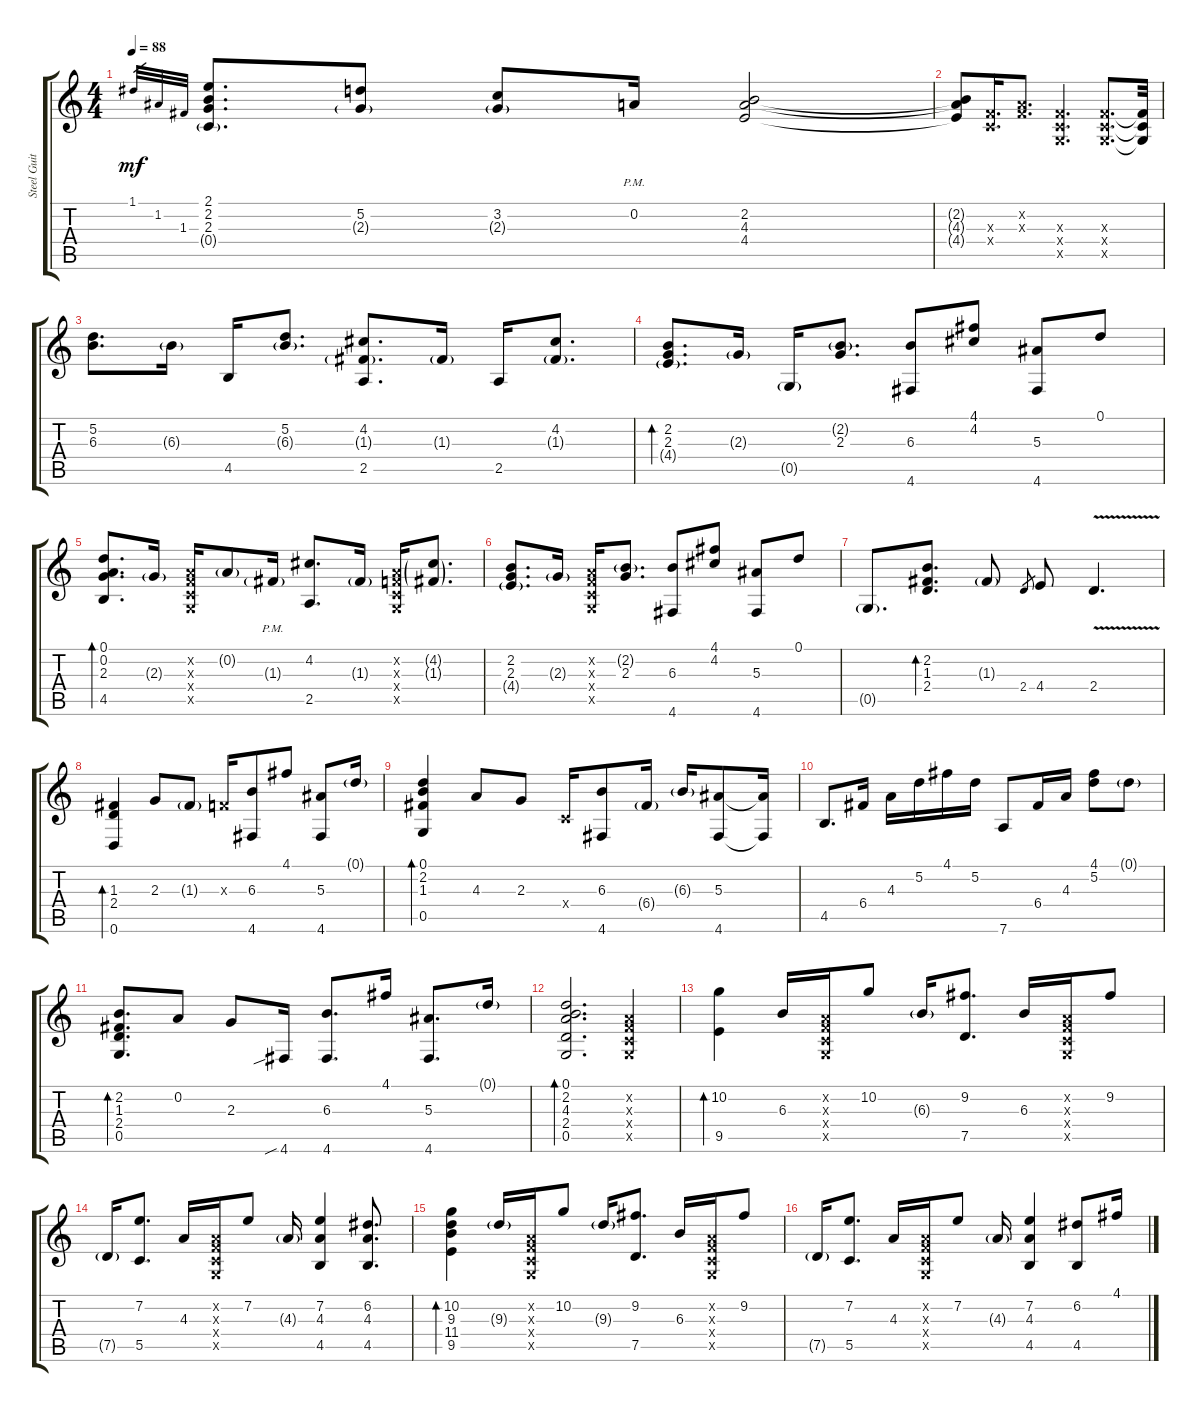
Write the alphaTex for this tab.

\track ("Steel Guitar" "Steel Guit") {instrument acousticguitarsteel}
\staff {score tabs}
\tuning (D4 A3 F3 C3 G2 D2) {hide}
\ts (4 4)
\tempo 88
\clef g2
\ks c
1.1.32{gr dy mf} 1.2.32{gr} 1.3.32{gr} (2.1 2.2 2.3 0.4{g}).8{d} (5.2 2.3{g}).8 (3.2 2.3{g}).8 0.2{pm}.16 (2.2 4.3 4.4).2 |
(2.2{t} 4.3{t} 4.4{t}).8 (0.3{x} 0.4{x}).16{d} (0.2{x} 0.3{x}).8{d} (0.3{x} 0.4{x} 0.5{x}).4{d} (0.3{x} 0.4{x} 0.5{x}).8{d} (0.3{t} 0.4{t} 0.5{t}).32 |
(5.2 6.3).8{d} 6.3{g}.16 4.5.16 (5.2 6.3{g}).8{d} (4.2 1.3{g} 2.5).8{d} 1.3{g}.16 2.5.16 (4.2 1.3{g}).8{d} |
(2.2 2.3 4.4{g}).8{d bd 60} 2.3{g}.16 0.5{g}.16 (2.2{g} 2.3).8{d} (6.3 4.6).8 (4.1 4.2).8 (5.3 4.6).8 0.1.8 |
(0.1 0.2 2.3 4.5).8{d bd 60} 2.3{g}.16 (0.2{x} 0.3{x} 0.4{x} 0.5{x}).16 0.2{g}.8 1.3{g pm}.16 (4.2 2.5).8{d} 1.3{g}.16 (0.2{x} 0.3{x} 0.4{x} 0.5{x}).16 (4.2{g} 1.3{g}).8{d} |
(2.2 2.3 4.4{g}).8{d} 2.3{g}.16 (0.2{x} 0.3{x} 0.4{x} 0.5{x}).16 (2.2{g} 2.3).8{d} (6.3 4.6).8 (4.1 4.2).8 (5.3 4.6).8 0.1.8 |
0.5{g}.8{d} (2.2 1.3 2.4).8{d bd 120} 1.3{g}.8 2.4.8{gr} 4.4.8 2.4{v}.4{d} |
(1.3 2.4 0.6).4{bd 120} 2.3.8 1.3{g}.8 0.3{x}.16 (6.3 4.6).8 4.1.8 (5.3 4.6).8 0.1{g}.16 |
(0.1 2.2 1.3 0.5).4{bd 120} 4.3.8 2.3.8 0.4{x}.16 (6.3 4.6).8 6.4{g}.16 6.3{g}.16 (5.3 4.6).8 (5.3{t} 4.6{t}).16 |
4.5.8{d} 6.4.16 4.3.16 5.2.16 4.1.16 5.2.16 7.6.8 6.4.16 4.3.16 (4.1 5.2).8 0.1{g}.8 |
(2.2 1.3 2.4 0.5).8{d bd 60} 0.2.8 2.3.8 4.6{sib}.16 (6.3 4.6).8{d} 4.1.16 (5.3 4.6).8{d} 0.1{g}.16 |
(0.1 2.2 4.3 2.4 0.5).2{d bd 240} (0.2{x} 0.3{x} 0.4{x} 0.5{x}).4 |
(10.2 9.5).4{bd 60} 6.3.16 (0.2{x} 0.3{x} 0.4{x} 0.5{x}).16 10.2.8 6.3{g}.16 (9.2 7.5).8{d} 6.3.16 (0.2{x} 0.3{x} 0.4{x} 0.5{x}).16 9.2.8 |
7.5{g}.16 (7.2 5.5).8{d} 4.3.16 (0.2{x} 0.3{x} 0.4{x} 0.5{x}).16 7.2.8 4.3{g}.16 (7.2 4.3 4.5).4 (6.2 4.3 4.5).8{d} |
(10.2 9.3 11.4 9.5).4{bd 60} 9.3{g}.16 (0.2{x} 0.3{x} 0.4{x} 0.5{x}).16 10.2.8 9.3{g}.16 (9.2 7.5).8{d} 6.3.16 (0.2{x} 0.3{x} 0.4{x} 0.5{x}).16 9.2.8 |
7.5{g}.16 (7.2 5.5).8{d} 4.3.16 (0.2{x} 0.3{x} 0.4{x} 0.5{x}).16 7.2.8 4.3{g}.16 (7.2 4.3 4.5).4 (6.2 4.5).8 4.1.16
